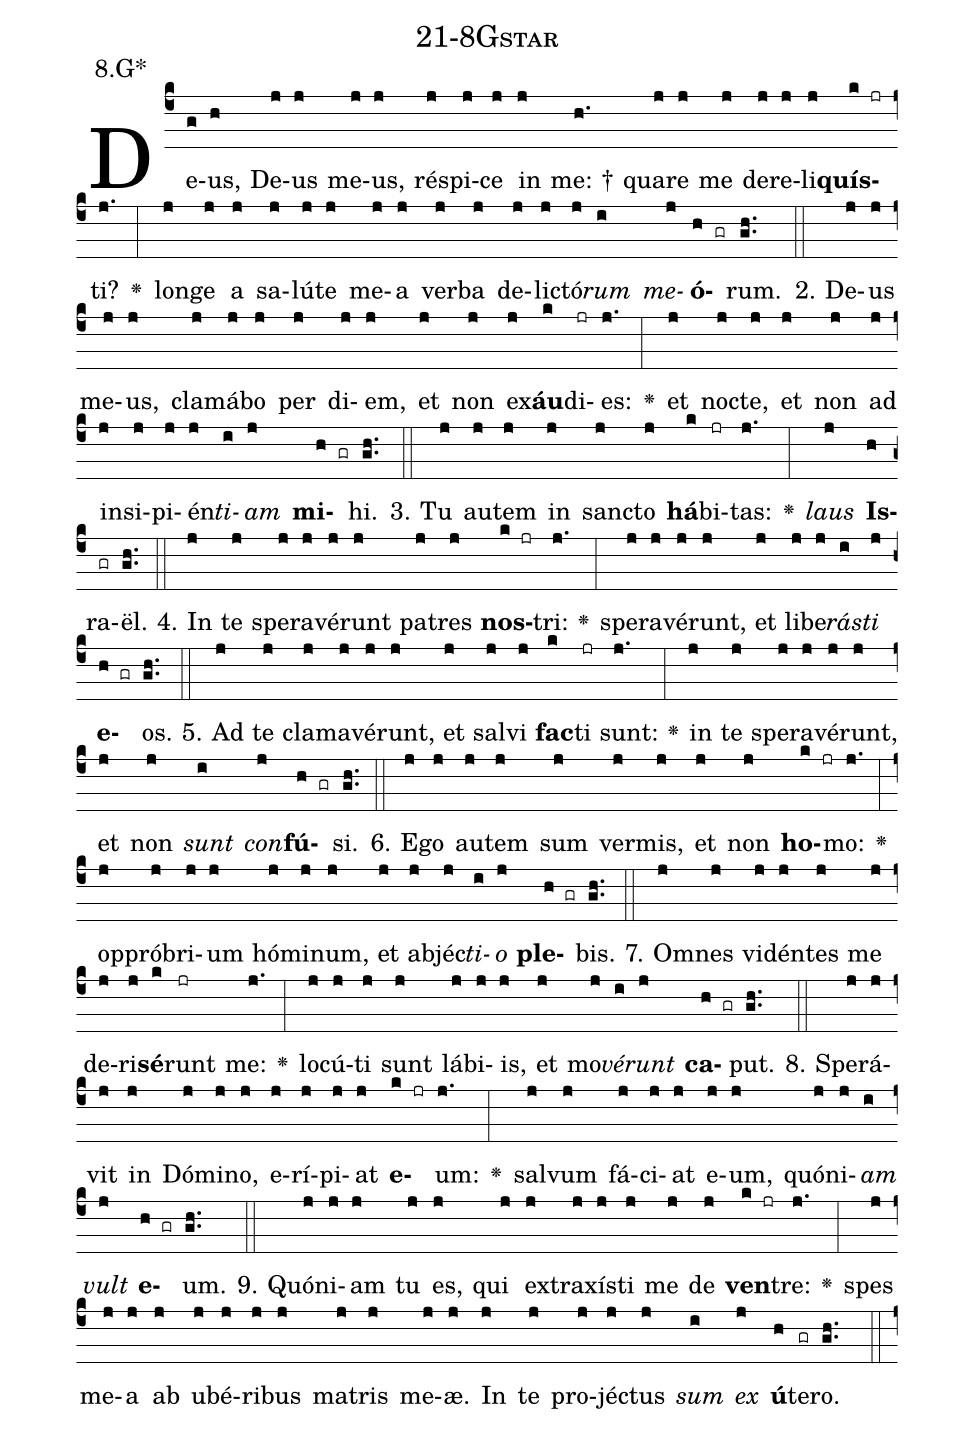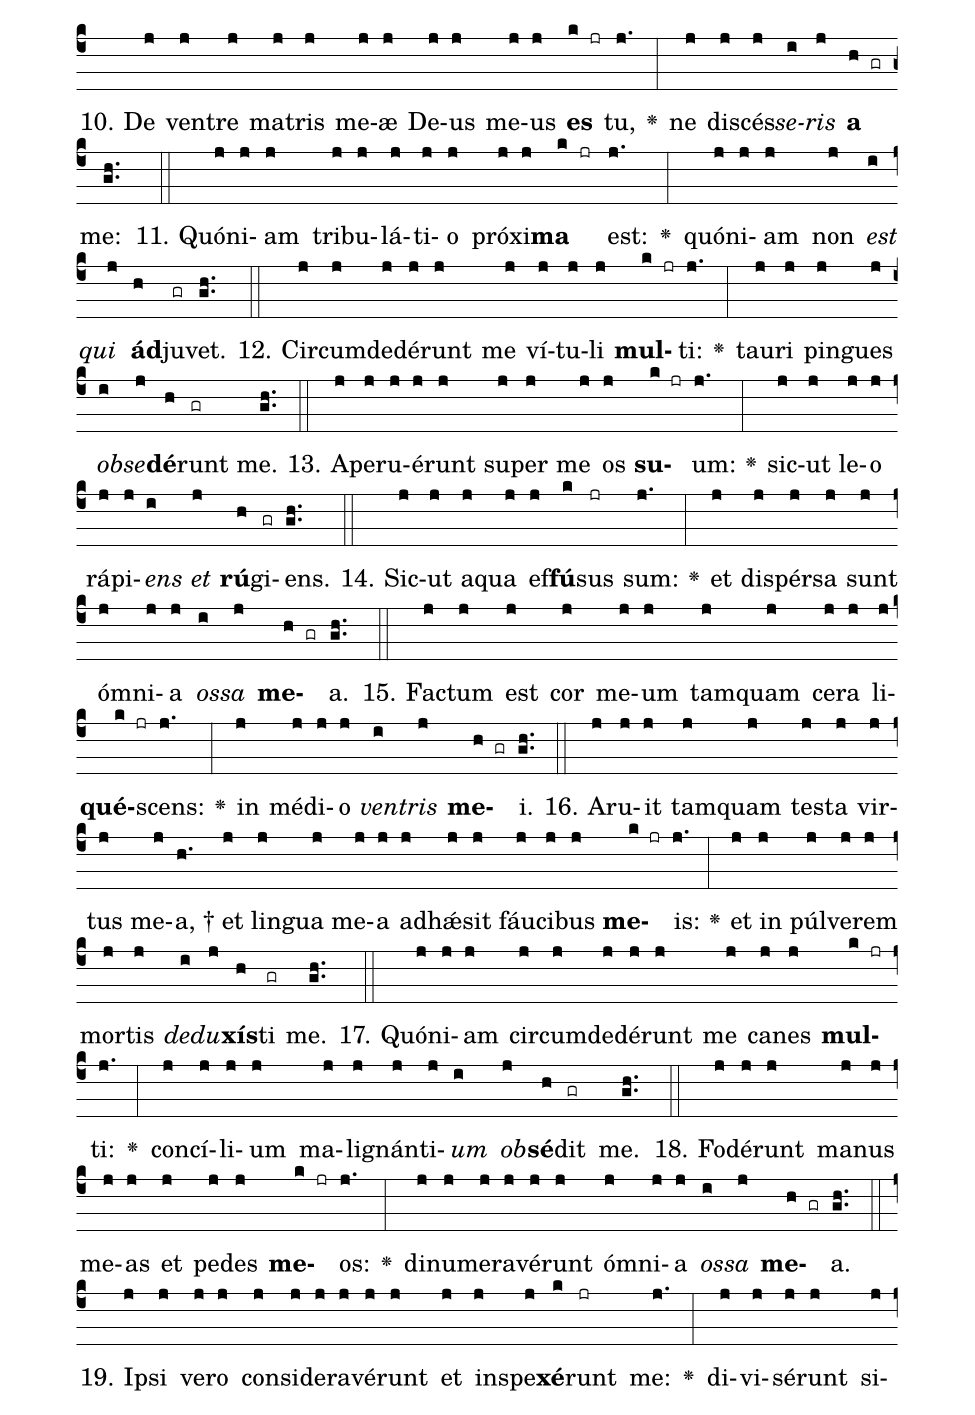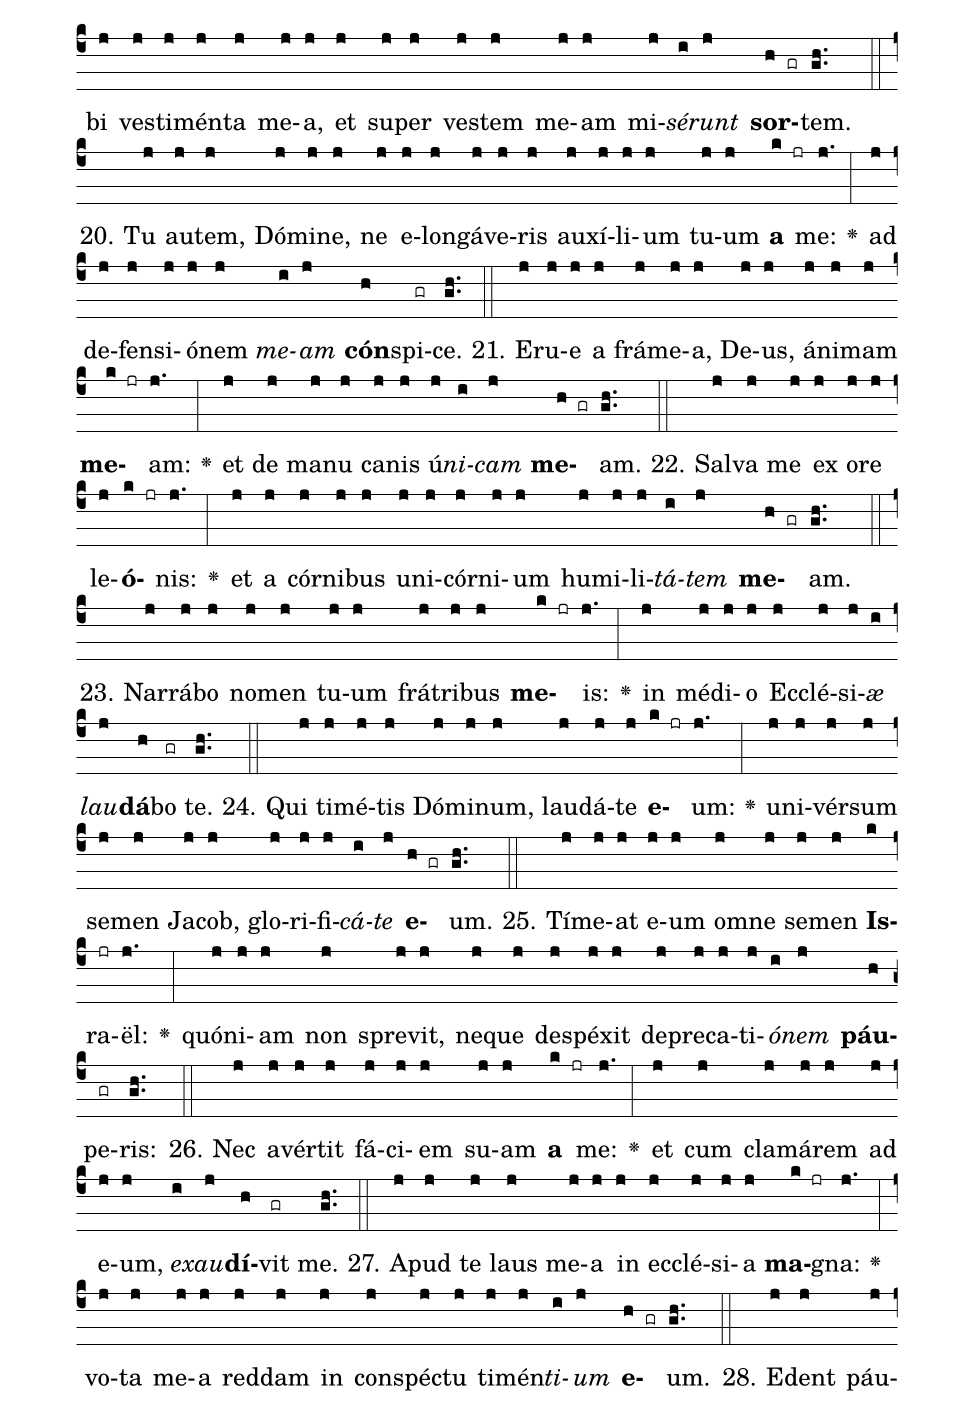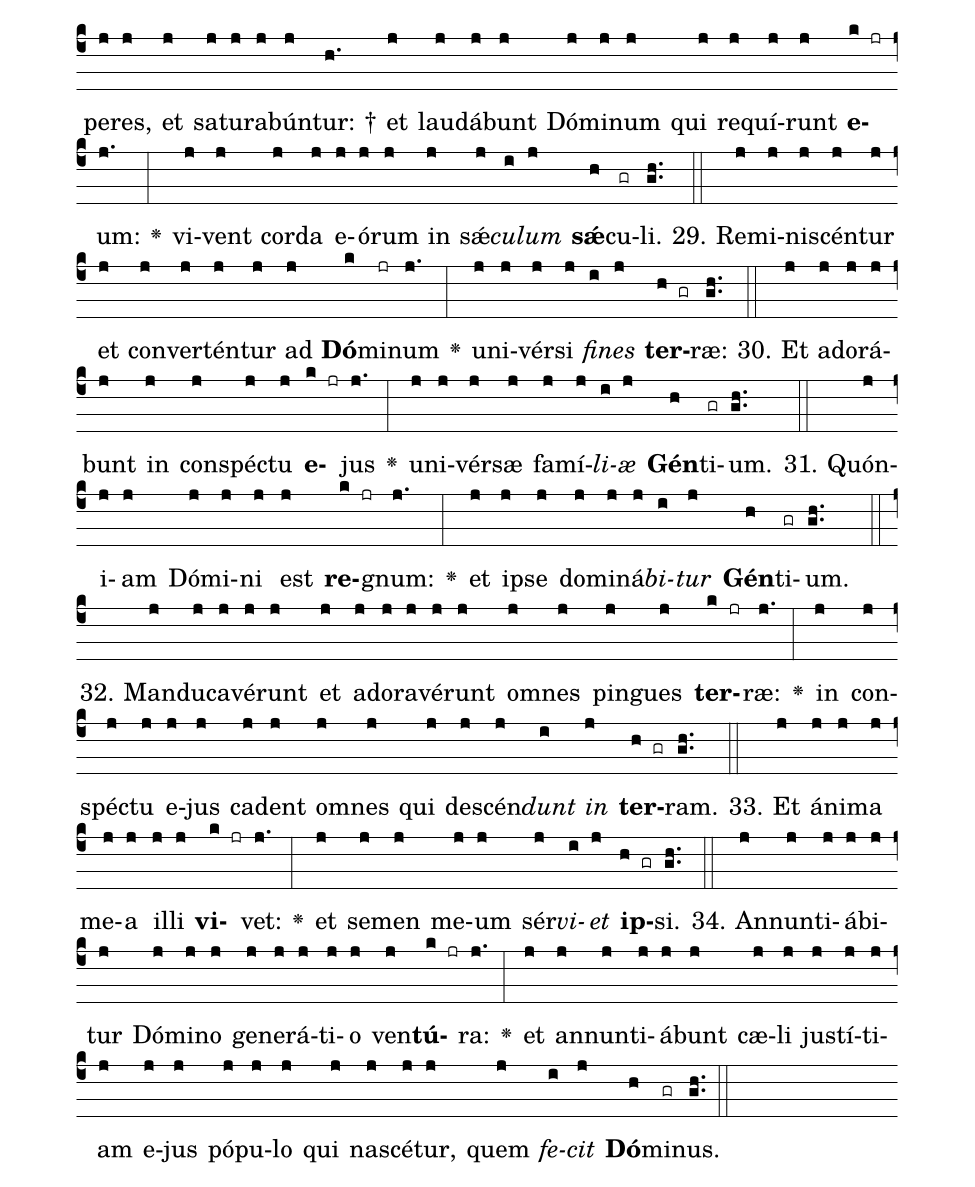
name: 21-8Gstar;
annotation: 8.G*;
%%
(c4)De(g)us,(h) De(j)us(j) me(j)us,(j) ré(j)spi(j)ce(j) in(j) me: †(h.) qua(j)re(j) me(j) de(j)re(j)li(j)<b>quís</b>(k jr)ti?(j.) <v>\greheightstar</v>(:) lon(j)ge(j) a(j) sa(j)lú(j)te(j) me(j)a(j) ver(j)ba(j) de(j)lic(j)tó(j)<i>rum</i>(i) <i>me</i>(j)<b>ó</b>(h gr)rum.(gh..) (::)
2. De(j)us(j) me(j)us,(j) cla(j)má(j)bo(j) per(j) di(j)em,(j) et(j) non(j) ex(j)<b>áu</b>(k)di(jr)es:(j.) <v>\greheightstar</v>(:) et(j) noc(j)te,(j) et(j) non(j) ad(j) in(j)si(j)pi(j)én(j)<i>ti</i>(i)<i>am</i>(j) <b>mi</b>(h gr)hi.(gh..) (::)
3. Tu(j) au(j)tem(j) in(j) sanc(j)to(j) <b>há</b>(k)bi(jr)tas:(j.) <v>\greheightstar</v>(:) <i>laus</i>(j) <b>Is</b>(h)ra(gr)ël.(gh..) (::)
4. In(j) te(j) spe(j)ra(j)vé(j)runt(j) pa(j)tres(j) <b>nos</b>(k jr)tri:(j.) <v>\greheightstar</v>(:) spe(j)ra(j)vé(j)runt,(j) et(j) li(j)be(j)<i>rás</i>(i)<i>ti</i>(j) <b>e</b>(h gr)os.(gh..) (::)
5. Ad(j) te(j) cla(j)ma(j)vé(j)runt,(j) et(j) sal(j)vi(j) <b>fac</b>(k)ti(jr) sunt:(j.) <v>\greheightstar</v>(:) in(j) te(j) spe(j)ra(j)vé(j)runt,(j) et(j) non(j) <i>sunt</i>(i) <i>con</i>(j)<b>fú</b>(h gr)si.(gh..) (::)
6. E(j)go(j) au(j)tem(j) sum(j) ver(j)mis,(j) et(j) non(j) <b>ho</b>(k jr)mo:(j.) <v>\greheightstar</v>(:) op(j)pró(j)bri(j)um(j) hó(j)mi(j)num,(j) et(j) ab(j)jéc(j)<i>ti</i>(i)<i>o</i>(j) <b>ple</b>(h gr)bis.(gh..) (::)
7. Om(j)nes(j) vi(j)dén(j)tes(j) me(j) de(j)ri(j)<b>sé</b>(k)runt(jr) me:(j.) <v>\greheightstar</v>(:) lo(j)cú(j)ti(j) sunt(j) lá(j)bi(j)is,(j) et(j) mo(j)<i>vé</i>(i)<i>runt</i>(j) <b>ca</b>(h gr)put.(gh..) (::)
8. Spe(j)rá(j)vit(j) in(j) Dó(j)mi(j)no,(j) e(j)rí(j)pi(j)at(j) <b>e</b>(k jr)um:(j.) <v>\greheightstar</v>(:) sal(j)vum(j) fá(j)ci(j)at(j) e(j)um,(j) quón(j)i(j)<i>am</i>(i) <i>vult</i>(j) <b>e</b>(h gr)um.(gh..) (::)
9. Quón(j)i(j)am(j) tu(j) es,(j) qui(j) ex(j)tra(j)xís(j)ti(j) me(j) de(j) <b>ven</b>(k jr)tre:(j.) <v>\greheightstar</v>(:) spes(j) me(j)a(j) ab(j) u(j)bé(j)ri(j)bus(j) ma(j)tris(j) me(j)æ.(j) In(j) te(j) pro(j)jéc(j)tus(j) <i>sum</i>(i) <i>ex</i>(j) <b>ú</b>(h)te(gr)ro.(gh..) (::)
10. De(j) ven(j)tre(j) ma(j)tris(j) me(j)æ(j) De(j)us(j) me(j)us(j) <b>es</b>(k jr) tu,(j.) <v>\greheightstar</v>(:) ne(j) di(j)scés(j)<i>se</i>(i)<i>ris</i>(j) <b>a</b>(h gr) me:(gh..) (::)
11. Quón(j)i(j)am(j) tri(j)bu(j)lá(j)ti(j)o(j) pró(j)xi(j)<b>ma</b>(k jr) est:(j.) <v>\greheightstar</v>(:) quón(j)i(j)am(j) non(j) <i>est</i>(i) <i>qui</i>(j) <b>ád</b>(h)ju(gr)vet.(gh..) (::)
12. Cir(j)cum(j)de(j)dé(j)runt(j) me(j) ví(j)tu(j)li(j) <b>mul</b>(k jr)ti:(j.) <v>\greheightstar</v>(:) tau(j)ri(j) pin(j)gues(j) <i>ob</i>(i)<i>se</i>(j)<b>dé</b>(h)runt(gr) me.(gh..) (::)
13. A(j)pe(j)ru(j)é(j)runt(j) su(j)per(j) me(j) os(j) <b>su</b>(k jr)um:(j.) <v>\greheightstar</v>(:) sic(j)ut(j) le(j)o(j) rá(j)pi(j)<i>ens</i>(i) <i>et</i>(j) <b>rú</b>(h)gi(gr)ens.(gh..) (::)
14. Sic(j)ut(j) a(j)qua(j) ef(j)<b>fú</b>(k)sus(jr) sum:(j.) <v>\greheightstar</v>(:) et(j) di(j)spér(j)sa(j) sunt(j) óm(j)ni(j)a(j) <i>os</i>(i)<i>sa</i>(j) <b>me</b>(h gr)a.(gh..) (::)
15. Fac(j)tum(j) est(j) cor(j) me(j)um(j) tam(j)quam(j) ce(j)ra(j) li(j)<b>qué</b>(k jr)scens:(j.) <v>\greheightstar</v>(:) in(j) mé(j)di(j)o(j) <i>ven</i>(i)<i>tris</i>(j) <b>me</b>(h gr)i.(gh..) (::)
16. A(j)ru(j)it(j) tam(j)quam(j) tes(j)ta(j) vir(j)tus(j) me(j)a, †(h.) et(j) lin(j)gua(j) me(j)a(j) ad(j)hǽ(j)sit(j) fáu(j)ci(j)bus(j) <b>me</b>(k jr)is:(j.) <v>\greheightstar</v>(:) et(j) in(j) púl(j)ve(j)rem(j) mor(j)tis(j) <i>de</i>(i)<i>du</i>(j)<b>xís</b>(h)ti(gr) me.(gh..) (::)
17. Quón(j)i(j)am(j) cir(j)cum(j)de(j)dé(j)runt(j) me(j) ca(j)nes(j) <b>mul</b>(k jr)ti:(j.) <v>\greheightstar</v>(:) con(j)cí(j)li(j)um(j) ma(j)li(j)gnán(j)ti(j)<i>um</i>(i) <i>ob</i>(j)<b>sé</b>(h)dit(gr) me.(gh..) (::)
18. Fo(j)dé(j)runt(j) ma(j)nus(j) me(j)as(j) et(j) pe(j)des(j) <b>me</b>(k jr)os:(j.) <v>\greheightstar</v>(:) di(j)nu(j)me(j)ra(j)vé(j)runt(j) óm(j)ni(j)a(j) <i>os</i>(i)<i>sa</i>(j) <b>me</b>(h gr)a.(gh..) (::)
19. Ip(j)si(j) ve(j)ro(j) con(j)si(j)de(j)ra(j)vé(j)runt(j) et(j) in(j)spe(j)<b>xé</b>(k)runt(jr) me:(j.) <v>\greheightstar</v>(:) di(j)vi(j)sé(j)runt(j) si(j)bi(j) ves(j)ti(j)mén(j)ta(j) me(j)a,(j) et(j) su(j)per(j) ves(j)tem(j) me(j)am(j) mi(j)<i>sé</i>(i)<i>runt</i>(j) <b>sor</b>(h gr)tem.(gh..) (::)
20. Tu(j) au(j)tem,(j) Dó(j)mi(j)ne,(j) ne(j) e(j)lon(j)gá(j)ve(j)ris(j) au(j)xí(j)li(j)um(j) tu(j)um(j) <b>a</b>(k jr) me:(j.) <v>\greheightstar</v>(:) ad(j) de(j)fen(j)si(j)ó(j)nem(j) <i>me</i>(i)<i>am</i>(j) <b>cón</b>(h)spi(gr)ce.(gh..) (::)
21. E(j)ru(j)e(j) a(j) frá(j)me(j)a,(j) De(j)us,(j) á(j)ni(j)mam(j) <b>me</b>(k jr)am:(j.) <v>\greheightstar</v>(:) et(j) de(j) ma(j)nu(j) ca(j)nis(j) ú(j)<i>ni</i>(i)<i>cam</i>(j) <b>me</b>(h gr)am.(gh..) (::)
22. Sal(j)va(j) me(j) ex(j) o(j)re(j) le(j)<b>ó</b>(k jr)nis:(j.) <v>\greheightstar</v>(:) et(j) a(j) cór(j)ni(j)bus(j) u(j)ni(j)cór(j)ni(j)um(j) hu(j)mi(j)li(j)<i>tá</i>(i)<i>tem</i>(j) <b>me</b>(h gr)am.(gh..) (::)
23. Nar(j)rá(j)bo(j) no(j)men(j) tu(j)um(j) frá(j)tri(j)bus(j) <b>me</b>(k jr)is:(j.) <v>\greheightstar</v>(:) in(j) mé(j)di(j)o(j) Ec(j)clé(j)si(j)<i>æ</i>(i) <i>lau</i>(j)<b>dá</b>(h)bo(gr) te.(gh..) (::)
24. Qui(j) ti(j)mé(j)tis(j) Dó(j)mi(j)num,(j) lau(j)dá(j)te(j) <b>e</b>(k jr)um:(j.) <v>\greheightstar</v>(:) u(j)ni(j)vér(j)sum(j) se(j)men(j) Ja(j)cob,(j) glo(j)ri(j)fi(j)<i>cá</i>(i)<i>te</i>(j) <b>e</b>(h gr)um.(gh..) (::)
25. Tí(j)me(j)at(j) e(j)um(j) om(j)ne(j) se(j)men(j) <b>Is</b>(k)ra(jr)ël:(j.) <v>\greheightstar</v>(:) quón(j)i(j)am(j) non(j) spre(j)vit,(j) ne(j)que(j) de(j)spé(j)xit(j) de(j)pre(j)ca(j)ti(j)<i>ó</i>(i)<i>nem</i>(j) <b>páu</b>(h)pe(gr)ris:(gh..) (::)
26. Nec(j) a(j)vér(j)tit(j) fá(j)ci(j)em(j) su(j)am(j) <b>a</b>(k jr) me:(j.) <v>\greheightstar</v>(:) et(j) cum(j) cla(j)má(j)rem(j) ad(j) e(j)um,(j) <i>ex</i>(i)<i>au</i>(j)<b>dí</b>(h)vit(gr) me.(gh..) (::)
27. A(j)pud(j) te(j) laus(j) me(j)a(j) in(j) ec(j)clé(j)si(j)a(j) <b>ma</b>(k jr)gna:(j.) <v>\greheightstar</v>(:) vo(j)ta(j) me(j)a(j) red(j)dam(j) in(j) con(j)spéc(j)tu(j) ti(j)mén(j)<i>ti</i>(i)<i>um</i>(j) <b>e</b>(h gr)um.(gh..) (::)
28. E(j)dent(j) páu(j)pe(j)res,(j) et(j) sa(j)tu(j)ra(j)bún(j)tur: †(h.) et(j) lau(j)dá(j)bunt(j) Dó(j)mi(j)num(j) qui(j) re(j)quí(j)runt(j) <b>e</b>(k jr)um:(j.) <v>\greheightstar</v>(:) vi(j)vent(j) cor(j)da(j) e(j)ó(j)rum(j) in(j) sǽ(j)<i>cu</i>(i)<i>lum</i>(j) <b>sǽ</b>(h)cu(gr)li.(gh..) (::)
29. Re(j)mi(j)ni(j)scén(j)tur(j) et(j) con(j)ver(j)tén(j)tur(j) ad(j) <b>Dó</b>(k)mi(jr)num(j.) <v>\greheightstar</v>(:) u(j)ni(j)vér(j)si(j) <i>fi</i>(i)<i>nes</i>(j) <b>ter</b>(h gr)ræ:(gh..) (::)
30. Et(j) ad(j)o(j)rá(j)bunt(j) in(j) con(j)spéc(j)tu(j) <b>e</b>(k jr)jus(j.) <v>\greheightstar</v>(:) u(j)ni(j)vér(j)sæ(j) fa(j)mí(j)<i>li</i>(i)<i>æ</i>(j) <b>Gén</b>(h)ti(gr)um.(gh..) (::)
31. Quón(j)i(j)am(j) Dó(j)mi(j)ni(j) est(j) <b>re</b>(k jr)gnum:(j.) <v>\greheightstar</v>(:) et(j) ip(j)se(j) do(j)mi(j)ná(j)<i>bi</i>(i)<i>tur</i>(j) <b>Gén</b>(h)ti(gr)um.(gh..) (::)
32. Man(j)du(j)ca(j)vé(j)runt(j) et(j) ad(j)o(j)ra(j)vé(j)runt(j) om(j)nes(j) pin(j)gues(j) <b>ter</b>(k jr)ræ:(j.) <v>\greheightstar</v>(:) in(j) con(j)spéc(j)tu(j) e(j)jus(j) ca(j)dent(j) om(j)nes(j) qui(j) de(j)scén(j)<i>dunt</i>(i) <i>in</i>(j) <b>ter</b>(h gr)ram.(gh..) (::)
33. Et(j) á(j)ni(j)ma(j) me(j)a(j) il(j)li(j) <b>vi</b>(k jr)vet:(j.) <v>\greheightstar</v>(:) et(j) se(j)men(j) me(j)um(j) sér(j)<i>vi</i>(i)<i>et</i>(j) <b>ip</b>(h gr)si.(gh..) (::)
34. An(j)nun(j)ti(j)á(j)bi(j)tur(j) Dó(j)mi(j)no(j) ge(j)ne(j)rá(j)ti(j)o(j) ven(j)<b>tú</b>(k jr)ra:(j.) <v>\greheightstar</v>(:) et(j) an(j)nun(j)ti(j)á(j)bunt(j) cæ(j)li(j) jus(j)tí(j)ti(j)am(j) e(j)jus(j) pó(j)pu(j)lo(j) qui(j) na(j)scé(j)tur,(j) quem(j) <i>fe</i>(i)<i>cit</i>(j) <b>Dó</b>(h)mi(gr)nus.(gh..) (::)
